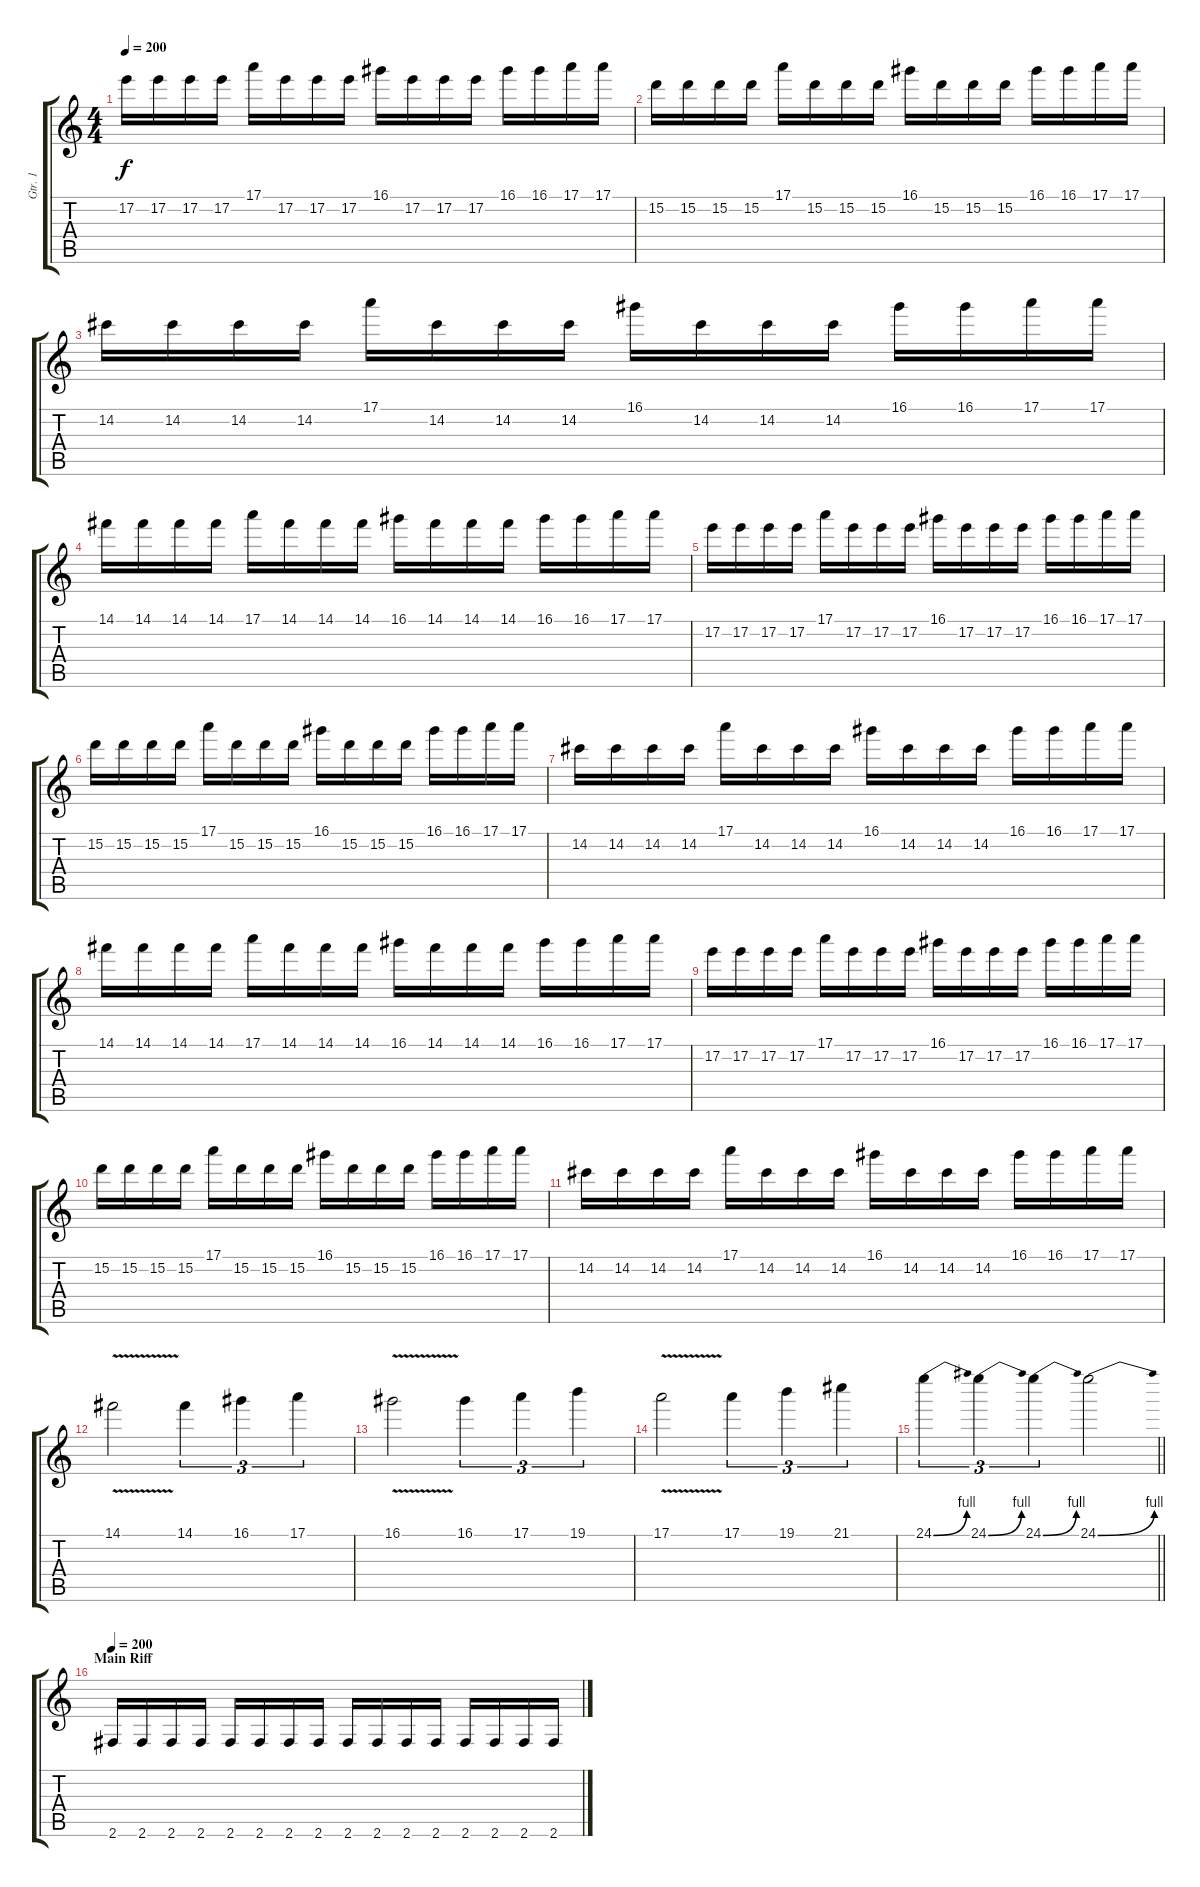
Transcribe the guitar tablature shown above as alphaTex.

\track ("Gtr. 1" "Gtr. 1") {instrument overdrivenguitar}
\staff {score tabs}
\tuning (E4 B3 G3 D3 A2 E2) {hide}
\ts (4 4)
\tempo 200
\clef g2
\ks c
17.2.16{dy f} 17.2.16 17.2.16 17.2.16 17.1.16 17.2.16 17.2.16 17.2.16 16.1.16 17.2.16 17.2.16 17.2.16 16.1.16 16.1.16 17.1.16 17.1.16 |
15.2.16 15.2.16 15.2.16 15.2.16 17.1.16 15.2.16 15.2.16 15.2.16 16.1.16 15.2.16 15.2.16 15.2.16 16.1.16 16.1.16 17.1.16 17.1.16 |
14.2.16 14.2.16 14.2.16 14.2.16 17.1.16 14.2.16 14.2.16 14.2.16 16.1.16 14.2.16 14.2.16 14.2.16 16.1.16 16.1.16 17.1.16 17.1.16 |
14.1.16 14.1.16 14.1.16 14.1.16 17.1.16 14.1.16 14.1.16 14.1.16 16.1.16 14.1.16 14.1.16 14.1.16 16.1.16 16.1.16 17.1.16 17.1.16 |
17.2.16 17.2.16 17.2.16 17.2.16 17.1.16 17.2.16 17.2.16 17.2.16 16.1.16 17.2.16 17.2.16 17.2.16 16.1.16 16.1.16 17.1.16 17.1.16 |
15.2.16 15.2.16 15.2.16 15.2.16 17.1.16 15.2.16 15.2.16 15.2.16 16.1.16 15.2.16 15.2.16 15.2.16 16.1.16 16.1.16 17.1.16 17.1.16 |
14.2.16 14.2.16 14.2.16 14.2.16 17.1.16 14.2.16 14.2.16 14.2.16 16.1.16 14.2.16 14.2.16 14.2.16 16.1.16 16.1.16 17.1.16 17.1.16 |
14.1.16 14.1.16 14.1.16 14.1.16 17.1.16 14.1.16 14.1.16 14.1.16 16.1.16 14.1.16 14.1.16 14.1.16 16.1.16 16.1.16 17.1.16 17.1.16 |
17.2.16 17.2.16 17.2.16 17.2.16 17.1.16 17.2.16 17.2.16 17.2.16 16.1.16 17.2.16 17.2.16 17.2.16 16.1.16 16.1.16 17.1.16 17.1.16 |
15.2.16 15.2.16 15.2.16 15.2.16 17.1.16 15.2.16 15.2.16 15.2.16 16.1.16 15.2.16 15.2.16 15.2.16 16.1.16 16.1.16 17.1.16 17.1.16 |
14.2.16 14.2.16 14.2.16 14.2.16 17.1.16 14.2.16 14.2.16 14.2.16 16.1.16 14.2.16 14.2.16 14.2.16 16.1.16 16.1.16 17.1.16 17.1.16 |
14.1{v}.2 14.1.4{tu (3 2)} 16.1.4{tu (3 2)} 17.1.4{tu (3 2)} |
16.1{v}.2 16.1.4{tu (3 2)} 17.1.4{tu (3 2)} 19.1.4{tu (3 2)} |
17.1{v}.2 17.1.4{tu (3 2)} 19.1.4{tu (3 2)} 21.1.4{tu (3 2)} |
\barLineRight lightlight
24.1{be (bend 0 0 60 4)}.4{tu (3 2)} 24.1{be (bend 0 0 60 4)}.4{tu (3 2)} 24.1{be (bend 0 0 60 4)}.4{tu (3 2)} 24.1{be (bend 0 0 60 4)}.2 |
\section ("" "Main Riff")
\tempo 200
2.6.16 2.6.16 2.6.16 2.6.16 2.6.16 2.6.16 2.6.16 2.6.16 2.6.16 2.6.16 2.6.16 2.6.16 2.6.16 2.6.16 2.6.16 2.6.16
